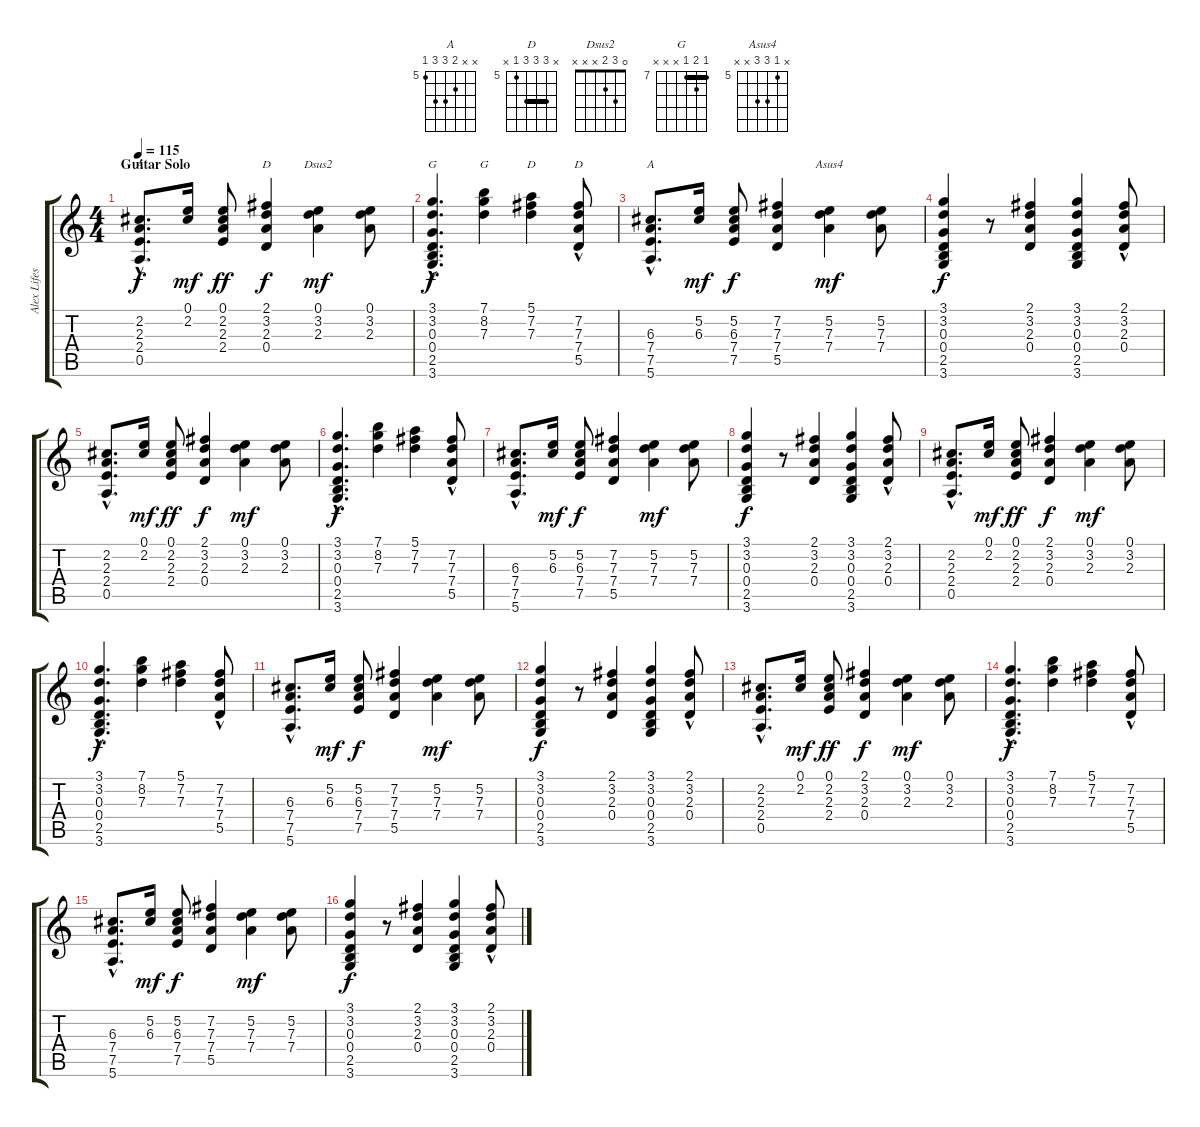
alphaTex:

\track ("Alex Lifeson - Electric clean" "Alex Lifes") {instrument electricguitarjazz}
\staff {score tabs}
\tuning (E4 B3 G3 D3 A2 E2) {hide}
\chord ("A" x 2 2 2 0 x) {barre 2}
\chord ("D" 2 3 2 0 x x) {barre 2}
\chord ("Dsus2" 0 3 2 x x x)
\chord ("G" 3 3 0 0 2 3) {barre 3}
\chord ("G" 7 8 7 x x x) {firstfret 7 barre 7}
\chord ("D" 5 7 7 x x x) {firstfret 5}
\chord ("D" x 7 7 7 5 x) {firstfret 5 barre 7}
\chord ("A" x x 6 7 7 5) {firstfret 5}
\chord ("Asus4" x 5 7 7 x x) {firstfret 5}
\ts (4 4)
\section ("" "Guitar Solo")
\tempo 115
\clef g2
\ks c
(2.2 2.3{hac} 2.4 0.5{hac}).8{d ch "A" dy f} (0.1 2.2).16{dy mf} (0.1 2.2 2.3 2.4).8{dy ff} (2.1 3.2 2.3 0.4).4{ch "D" dy f} (0.1 3.2 2.3).4{ch "Dsus2" dy mf} (0.1 3.2 2.3).8 |
(3.1 3.2 0.3 0.4 2.5{hac} 3.6{hac}).4{d ch "G" dy f} (7.1 8.2 7.3).4{ch "G"} (5.1 7.2 7.3).4{ch "D"} (7.2{hac} 7.3 7.4 5.5).8{ch "D"} |
(6.3 7.4{hac} 7.5 5.6{hac}).8{d ch "A"} (5.2 6.3).16{dy mf} (5.2 6.3 7.4 7.5).8{dy f} (7.2 7.3 7.4 5.5).4 (5.2 7.3 7.4).4{ch "Asus4" dy mf} (5.2 7.3 7.4).8 |
(3.1 3.2 0.3 0.4 2.5 3.6).4{dy f} r.8 (2.1 3.2 2.3 0.4).4 (3.1 3.2 0.3 0.4 2.5 3.6).4 (2.1{hac} 3.2 2.3 0.4).8 |
(2.2 2.3{hac} 2.4 0.5{hac}).8{d} (0.1 2.2).16{dy mf} (0.1 2.2 2.3 2.4).8{dy ff} (2.1 3.2 2.3 0.4).4{dy f} (0.1 3.2 2.3).4{dy mf} (0.1 3.2 2.3).8 |
(3.1 3.2 0.3 0.4 2.5{hac} 3.6{hac}).4{d dy f} (7.1 8.2 7.3).4 (5.1 7.2 7.3).4 (7.2{hac} 7.3 7.4 5.5).8 |
(6.3 7.4{hac} 7.5 5.6{hac}).8{d} (5.2 6.3).16{dy mf} (5.2 6.3 7.4 7.5).8{dy f} (7.2 7.3 7.4 5.5).4 (5.2 7.3 7.4).4{dy mf} (5.2 7.3 7.4).8 |
(3.1 3.2 0.3 0.4 2.5 3.6).4{dy f} r.8 (2.1 3.2 2.3 0.4).4 (3.1 3.2 0.3 0.4 2.5 3.6).4 (2.1{hac} 3.2 2.3 0.4).8 |
(2.2 2.3{hac} 2.4 0.5{hac}).8{d} (0.1 2.2).16{dy mf} (0.1 2.2 2.3 2.4).8{dy ff} (2.1 3.2 2.3 0.4).4{dy f} (0.1 3.2 2.3).4{dy mf} (0.1 3.2 2.3).8 |
(3.1 3.2 0.3 0.4 2.5{hac} 3.6{hac}).4{d dy f} (7.1 8.2 7.3).4 (5.1 7.2 7.3).4 (7.2{hac} 7.3 7.4 5.5).8 |
(6.3 7.4{hac} 7.5 5.6{hac}).8{d} (5.2 6.3).16{dy mf} (5.2 6.3 7.4 7.5).8{dy f} (7.2 7.3 7.4 5.5).4 (5.2 7.3 7.4).4{dy mf} (5.2 7.3 7.4).8 |
(3.1 3.2 0.3 0.4 2.5 3.6).4{dy f} r.8 (2.1 3.2 2.3 0.4).4 (3.1 3.2 0.3 0.4 2.5 3.6).4 (2.1{hac} 3.2 2.3 0.4).8 |
(2.2 2.3{hac} 2.4 0.5{hac}).8{d} (0.1 2.2).16{dy mf} (0.1 2.2 2.3 2.4).8{dy ff} (2.1 3.2 2.3 0.4).4{dy f} (0.1 3.2 2.3).4{dy mf} (0.1 3.2 2.3).8 |
(3.1 3.2 0.3 0.4 2.5{hac} 3.6{hac}).4{d dy f} (7.1 8.2 7.3).4 (5.1 7.2 7.3).4 (7.2{hac} 7.3 7.4 5.5).8 |
(6.3 7.4{hac} 7.5 5.6{hac}).8{d} (5.2 6.3).16{dy mf} (5.2 6.3 7.4 7.5).8{dy f} (7.2 7.3 7.4 5.5).4 (5.2 7.3 7.4).4{dy mf} (5.2 7.3 7.4).8 |
(3.1 3.2 0.3 0.4 2.5 3.6).4{dy f} r.8 (2.1 3.2 2.3 0.4).4 (3.1 3.2 0.3 0.4 2.5 3.6).4 (2.1{hac} 3.2 2.3 0.4).8
